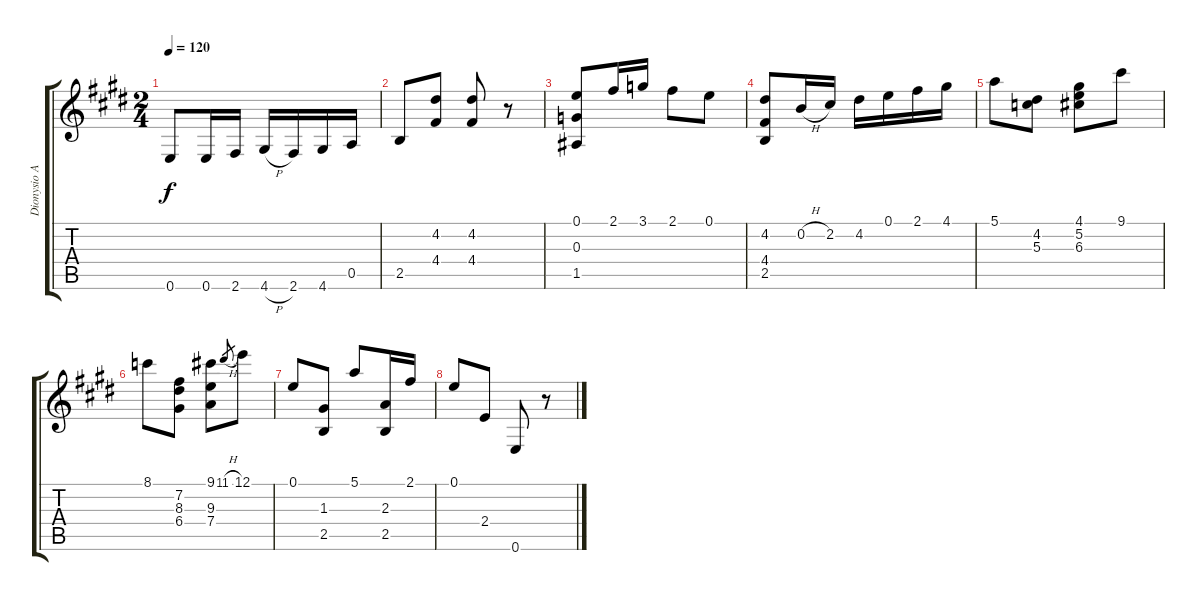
\track ("Dionysio Aguado" "Dionysio A") {instrument acousticguitarnylon}
\staff {score tabs}
\tuning (E4 B3 G3 D3 A2 E2) {hide}
\ts (2 4)
\tempo 120
\clef g2
\ks e
0.6.8{dy f} 0.6.16 2.6.16 4.6{h}.16 2.6.16 4.6.16 0.5.16 |
2.5.8 (4.2 4.4).8 (4.2 4.4).8 r.8 |
(0.1 0.3 1.5).8 2.1.16 3.1.16 2.1.8 0.1.8 |
(4.2 4.4 2.5).8 0.2{h}.16 2.2.16 4.2.16 0.1.16 2.1.16 4.1.16 |
5.1.8 (4.2 5.3).8 (4.1 5.2 6.3).8 9.1.8 |
8.1.8 (7.2 8.3 6.4).8 (9.1 9.3 7.4).8 11.1{h}.8{gr} 12.1.8 |
0.1.8 (1.3 2.5).8 5.1.8 (2.3 2.5).16 2.1.16 |
0.1.8 2.4.8 0.6.8 r.8
